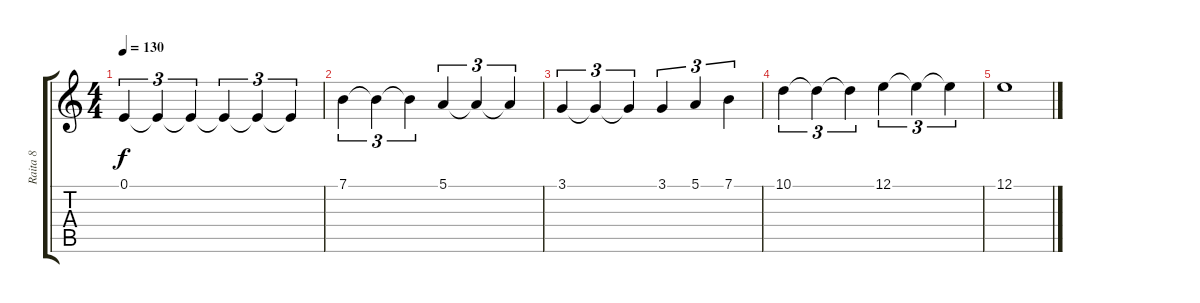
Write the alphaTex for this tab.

\track ("Raita 8" "Raita 8") {instrument choiraahs}
\staff {score tabs}
\tuning (E4 B3 G3 D3 A2 E2) {hide}
\ts (4 4)
\tempo 130
\clef g2
\ks c
0.1.4{tu (3 2) dy f} 0.1{t}.4{tu (3 2)} 0.1{t}.4{tu (3 2)} 0.1{t}.4{tu (3 2)} 0.1{t}.4{tu (3 2)} 0.1{t}.4{tu (3 2)} |
7.1.4{tu (3 2)} 7.1{t}.4{tu (3 2)} 7.1{t}.4{tu (3 2)} 5.1.4{tu (3 2)} 5.1{t}.4{tu (3 2)} 5.1{t}.4{tu (3 2)} |
3.1.4{tu (3 2)} 3.1{t}.4{tu (3 2)} 3.1{t}.4{tu (3 2)} 3.1.4{tu (3 2)} 5.1.4{tu (3 2)} 7.1.4{tu (3 2)} |
10.1.4{tu (3 2)} 10.1{t}.4{tu (3 2)} 10.1{t}.4{tu (3 2)} 12.1.4{tu (3 2)} 12.1{t}.4{tu (3 2)} 12.1{t}.4{tu (3 2)} |
12.1.1
